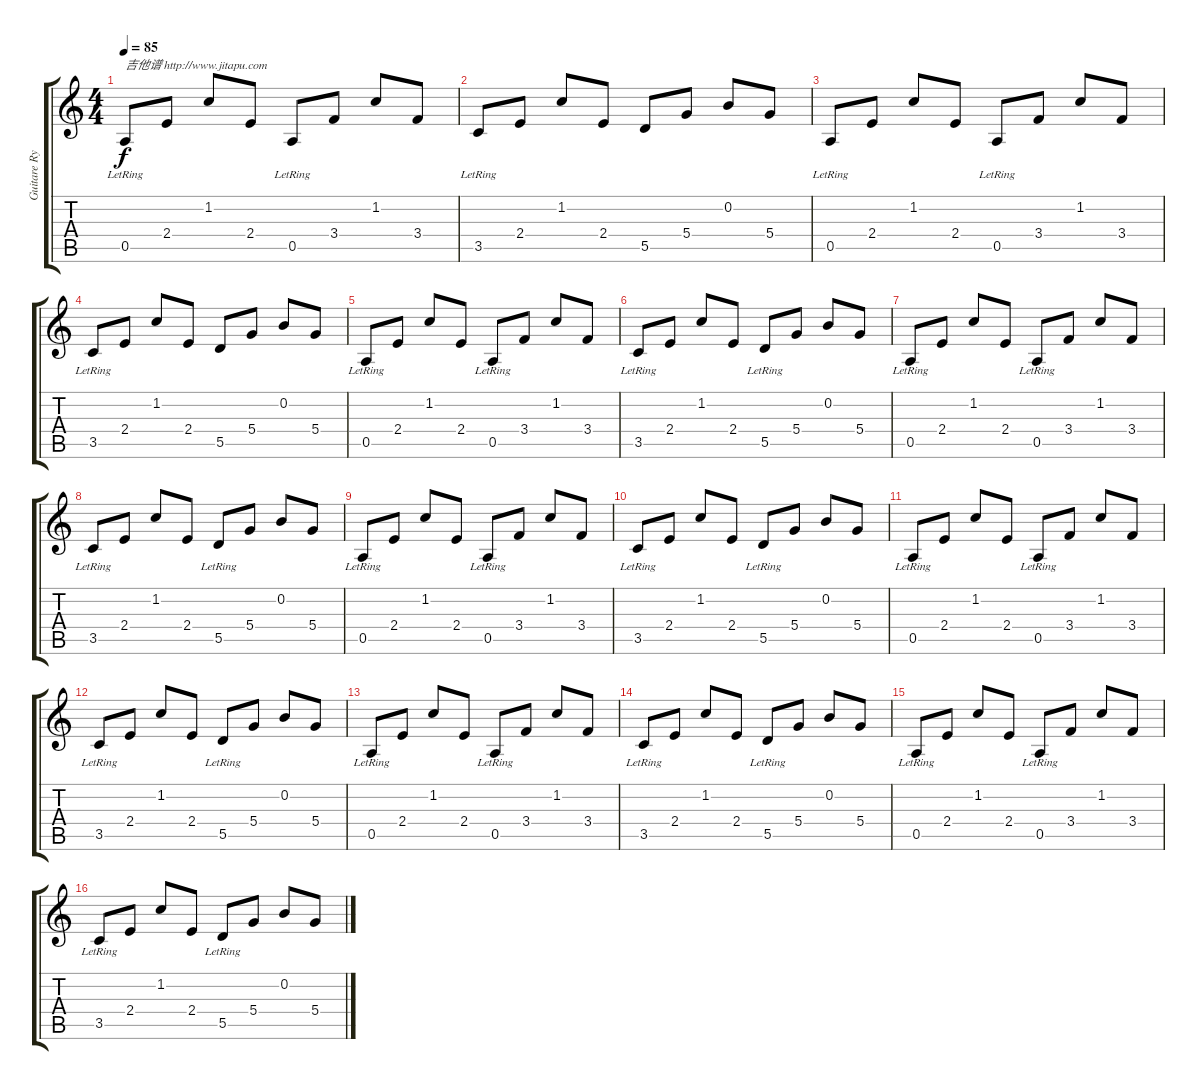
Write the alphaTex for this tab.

\track ("Guitare Rythm" "Guitare Ry") {instrument acousticguitarsteel}
\staff {score tabs}
\tuning (E4 B3 G3 D3 A2 E2) {hide}
\ts (4 4)
\tempo 85
\clef g2
\ks c
0.5{lr}.8{txt "吉他谱 http://www.jitapu.com" dy f instrument acousticguitarsteel} 2.4.8 1.2.8 2.4.8 0.5{lr}.8 3.4.8 1.2.8 3.4.8 |
3.5{lr}.8 2.4.8 1.2.8 2.4.8 5.5.8 5.4.8 0.2.8 5.4.8 |
0.5{lr}.8 2.4.8 1.2.8 2.4.8 0.5{lr}.8 3.4.8 1.2.8 3.4.8 |
3.5{lr}.8 2.4.8 1.2.8 2.4.8 5.5.8 5.4.8 0.2.8 5.4.8 |
0.5{lr}.8 2.4.8 1.2.8 2.4.8 0.5{lr}.8 3.4.8 1.2.8 3.4.8 |
3.5{lr}.8 2.4.8 1.2.8 2.4.8 5.5{lr}.8 5.4.8 0.2.8 5.4.8 |
0.5{lr}.8 2.4.8 1.2.8 2.4.8 0.5{lr}.8 3.4.8 1.2.8 3.4.8 |
3.5{lr}.8 2.4.8 1.2.8 2.4.8 5.5{lr}.8 5.4.8 0.2.8 5.4.8 |
0.5{lr}.8 2.4.8 1.2.8 2.4.8 0.5{lr}.8 3.4.8 1.2.8 3.4.8 |
3.5{lr}.8 2.4.8 1.2.8 2.4.8 5.5{lr}.8 5.4.8 0.2.8 5.4.8 |
0.5{lr}.8 2.4.8 1.2.8 2.4.8 0.5{lr}.8 3.4.8 1.2.8 3.4.8 |
3.5{lr}.8 2.4.8 1.2.8 2.4.8 5.5{lr}.8 5.4.8 0.2.8 5.4.8 |
0.5{lr}.8 2.4.8 1.2.8 2.4.8 0.5{lr}.8 3.4.8 1.2.8 3.4.8 |
3.5{lr}.8 2.4.8 1.2.8 2.4.8 5.5{lr}.8 5.4.8 0.2.8 5.4.8 |
0.5{lr}.8 2.4.8 1.2.8 2.4.8 0.5{lr}.8 3.4.8 1.2.8 3.4.8 |
3.5{lr}.8 2.4.8 1.2.8 2.4.8 5.5{lr}.8 5.4.8 0.2.8 5.4.8
